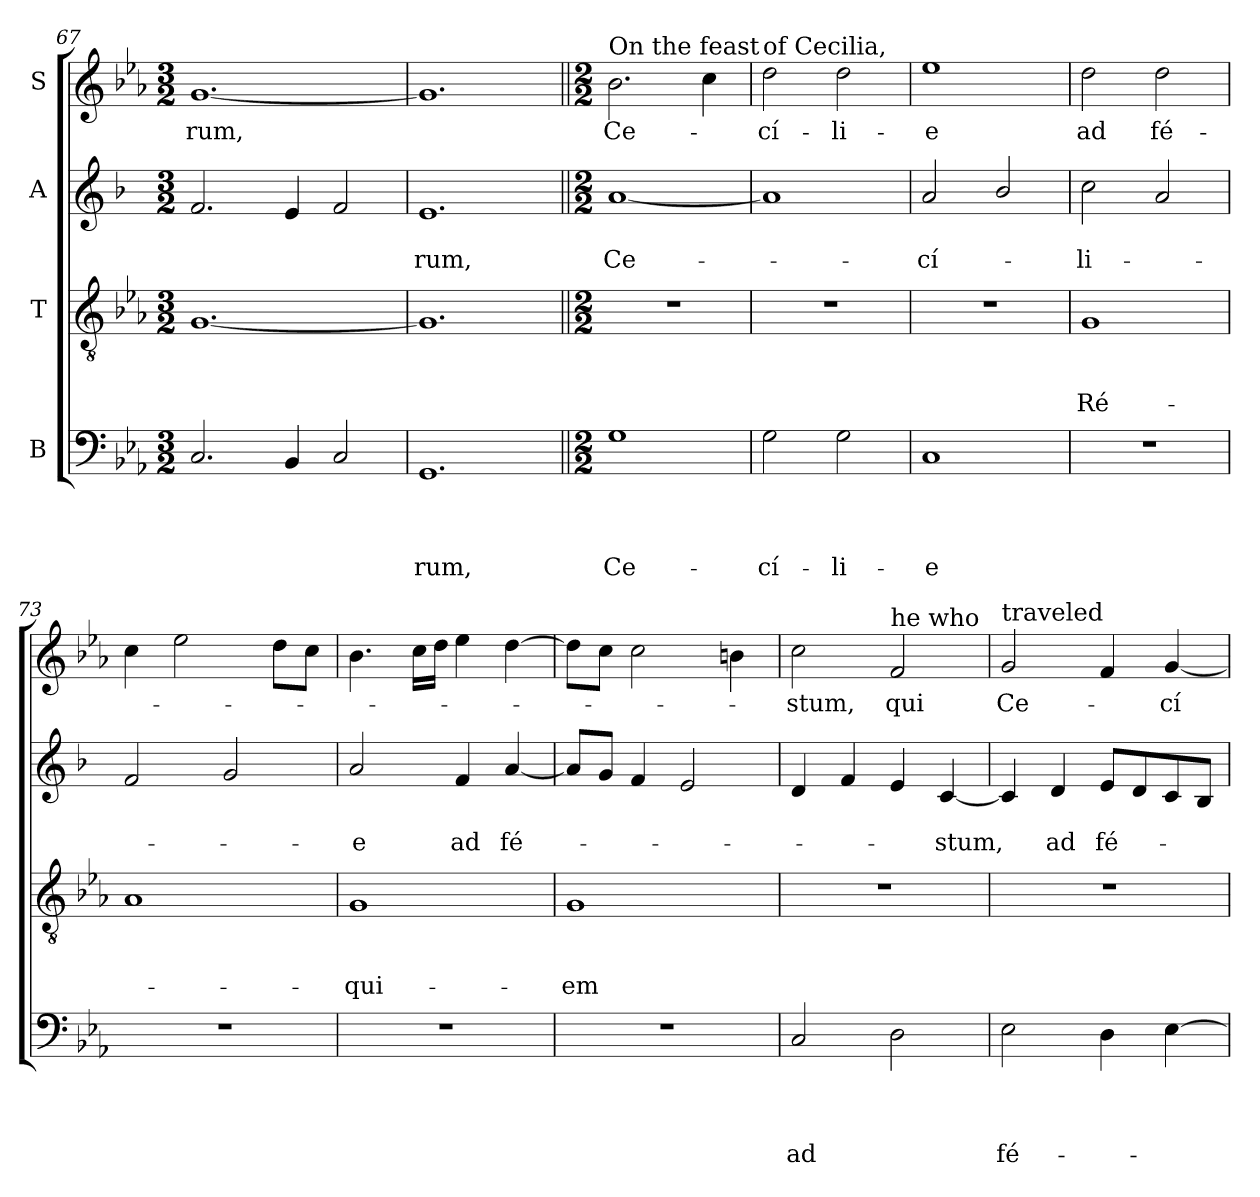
**kern	**text	**text	**text	**text	**kern	**text	**text	**text	**kern	**text	**text	**kern	**text
*part4	*part4	*part4	*part4	*part4	*part3	*part3	*part3	*part3	*part2	*part2	*part2	*part1	*part1
*staff4	*staff4	*staff4	*staff4	*staff4	*staff3	*staff3	*staff3	*staff3	*staff2	*staff2	*staff2	*staff1	*staff1
*I"B	*	*	*	*	*I"T	*	*	*	*I"A	*	*	*I"S	*
*clefF4	*	*	*	*	*clefGv2	*	*	*	*clefG2	*	*	*clefG2	*
*	*	*	*	*	*	*	*	*	*ITrd1c2	*	*	*	*
*k[b-e-a-]	*	*	*	*	*k[b-e-a-]	*	*	*	*k[b-e-a-]	*	*	*k[b-e-a-]	*
*E-:	*	*	*	*	*E-:	*	*	*	*E-:	*	*	*E-:	*
*M3/2	*	*	*	*	*M3/2	*	*	*	*M3/2	*	*	*M3/2	*
=67	=67	=67	=67	=67	=67	=67	=67	=67	=67	=67	=67	=67	=67
!	!	!	!	!	!	!	!	!	!	!	!	!	!LO:LY:b
2.C/	.	.	.	.	[1.G	.	.	.	2.e-/	.	.	[1.g	-rum,
4BB-/	.	.	.	.	.	.	.	.	4d/	.	.	.	.
2C/	.	.	.	.	.	.	.	.	2e-/	.	.	.	.
=68	=68	=68	=68	=68	=68	=68	=68	=68	=68	=68	=68	=68	=68
!	!	!	!	!LO:LY:b	!	!	!	!	!	!	!LO:LY:b	!	!
1.GG	.	.	.	-rum,	1.G]	.	.	.	1.d	.	-rum,	1.g]	.
=69||	=69||	=69||	=69||	=69||	=69||	=69||	=69||	=69||	=69||	=69||	=69||	=69||	=69||
*M2/2	*	*	*	*	*M2/2	*	*	*	*M2/2	*	*	*M2/2	*
!	!	!	!	!	!	!	!	!	!	!	!	!LO:TX:a:t=On the feast	!
!	!	!	!	!LO:LY:b	!	!	!	!	!	!	!LO:LY:b	!	!LO:LY:b
1G	.	.	.	Ce-	1r	.	.	.	[1g	.	Ce-	2.b-\	Ce-
.	.	.	.	.	.	.	.	.	.	.	.	4cc\	.
!!LO:LB:g=z
=70	=70	=70	=70	=70	=70	=70	=70	=70	=70	=70	=70	=70	=70
!	!	!	!	!	!	!	!	!	!	!	!	!LO:TX:a:t=of Cecilia,	!
!	!	!	!	!LO:LY:b	!	!	!	!	!	!	!	!	!LO:LY:b
2G\	.	.	.	-cí-	1r	.	.	.	1g]	.	.	2dd\	-cí-
!	!	!	!	!LO:LY:b	!	!	!	!	!	!	!	!	!LO:LY:b
2G\	.	.	.	-li-	.	.	.	.	.	.	.	2dd\	-li-
=71	=71	=71	=71	=71	=71	=71	=71	=71	=71	=71	=71	=71	=71
!	!	!	!	!LO:LY:b	!	!	!	!	!	!	!LO:LY:b	!	!LO:LY:b
1C	.	.	.	-e	1r	.	.	.	2g/	.	-cí-	1ee-	-e
.	.	.	.	.	.	.	.	.	2a-/	.	.	.	.
=72	=72	=72	=72	=72	=72	=72	=72	=72	=72	=72	=72	=72	=72
!	!	!	!	!	!	!	!	!LO:LY:b	!	!	!LO:LY:b	!	!LO:LY:b
1r	.	.	.	.	1G	.	.	Ré-	2b-\	.	-li-	2dd\	ad
!	!	!	!	!	!	!	!	!	!	!	!	!	!LO:LY:b
.	.	.	.	.	.	.	.	.	2g/	.	.	2dd\	fé-
=73	=73	=73	=73	=73	=73	=73	=73	=73	=73	=73	=73	=73	=73
1r	.	.	.	.	1A-	.	.	.	2e-/	.	.	4cc\	.
.	.	.	.	.	.	.	.	.	.	.	.	2ee-\	.
.	.	.	.	.	.	.	.	.	2f/	.	.	.	.
.	.	.	.	.	.	.	.	.	.	.	.	8dd\L	.
.	.	.	.	.	.	.	.	.	.	.	.	8cc\J	.
=74	=74	=74	=74	=74	=74	=74	=74	=74	=74	=74	=74	=74	=74
!	!	!	!	!	!	!	!	!LO:LY:b	!	!	!LO:LY:b	!	!
1r	.	.	.	.	1G	.	.	-qui-	2g/	.	-e	4.b-\	.
.	.	.	.	.	.	.	.	.	.	.	.	16cc\LL	.
.	.	.	.	.	.	.	.	.	.	.	.	16dd\JJ	.
!	!	!	!	!	!	!	!	!	!	!	!LO:LY:b	!	!
.	.	.	.	.	.	.	.	.	4e-/	.	ad	4ee-\	.
!	!	!	!	!	!	!	!	!	!	!	!LO:LY:b	!	!
.	.	.	.	.	.	.	.	.	[4g/	.	fé-	[4dd\	.
=75	=75	=75	=75	=75	=75	=75	=75	=75	=75	=75	=75	=75	=75
!	!	!	!	!	!	!	!	!LO:LY:b	!	!	!	!	!
1r	.	.	.	.	1G	.	.	-em	8g/L]	.	.	8dd\L]	.
.	.	.	.	.	.	.	.	.	8f/J	.	.	8cc\J	.
.	.	.	.	.	.	.	.	.	4e-/	.	.	2cc\	.
.	.	.	.	.	.	.	.	.	2d/	.	.	.	.
.	.	.	.	.	.	.	.	.	.	.	.	4b\	.
!!LO:PB:g=z
=76	=76	=76	=76	=76	=76	=76	=76	=76	=76	=76	=76	=76	=76
!	!	!	!	!LO:LY:b	!	!	!	!	!	!	!	!	!LO:LY:b
2C/	.	.	.	ad	1r	.	.	.	4c/	.	.	2cc\	-stum,
.	.	.	.	.	.	.	.	.	4e-/	.	.	.	.
!	!	!	!	!	!	!	!	!	!	!	!	!LO:TX:a:t=he who	!
!	!	!	!	!	!	!	!	!	!	!	!	!	!LO:LY:b
2D\	.	.	.	.	.	.	.	.	4d/	.	.	2f/	qui
!	!	!	!	!	!	!	!	!	!	!	!LO:LY:b	!	!
.	.	.	.	.	.	.	.	.	[4B-/	.	-stum,	.	.
=77	=77	=77	=77	=77	=77	=77	=77	=77	=77	=77	=77	=77	=77
!	!	!	!	!	!	!	!	!	!	!	!	!LO:TX:a:t=traveled	!
!	!	!	!	!LO:LY:b	!	!	!	!	!	!	!	!	!LO:LY:b
2E-\	.	.	.	fé-	1r	.	.	.	4B-/]	.	.	2g/	Ce-
!	!	!	!	!	!	!	!	!	!	!	!LO:LY:b	!	!
.	.	.	.	.	.	.	.	.	4c/	.	ad	.	.
!	!	!	!	!	!	!	!	!	!	!	!LO:LY:b	!	!
4D\	.	.	.	.	.	.	.	.	8d/L	.	fé-	4f/	.
.	.	.	.	.	.	.	.	.	8c/	.	.	.	.
!	!	!	!	!	!	!	!	!	!	!	!	!	!LO:LY:b
[4E-\	.	.	.	.	.	.	.	.	8B-/	.	.	[4g/	-cí-
.	.	.	.	.	.	.	.	.	8A-/J	.	.	.	.
=	=	=	=	=	=	=	=	=	=	=	=	=	=
*-	*-	*-	*-	*-	*-	*-	*-	*-	*-	*-	*-	*-	*-
